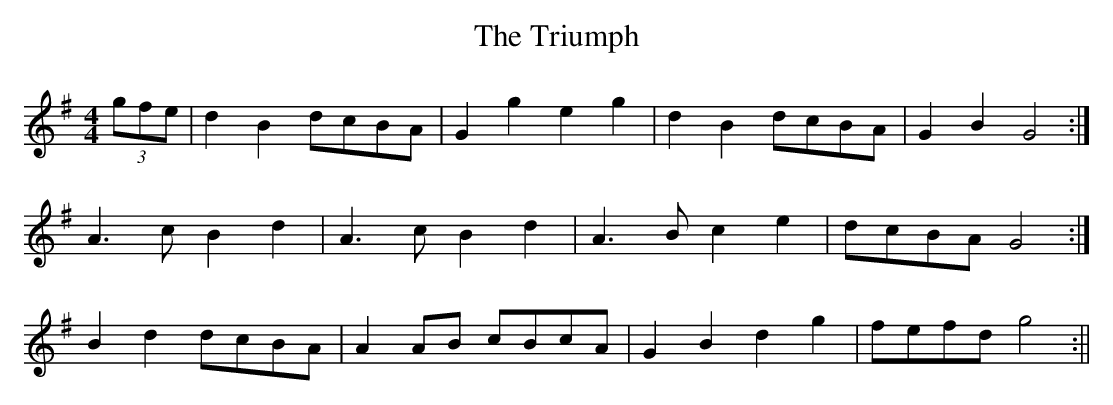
X:1
T:The Triumph
M:4/4
L:1/8
K:G
(3gfe|d2B2 dcBA|G2g2e2g2|d2B2dcBA|G2B2G4:|
A3cB2d2|A3cB2d2|A3Bc2e2|dcBA G4:|
B2d2 dcBA|A2 AB cBcA|G2B2d2g2|fefd g4:||
